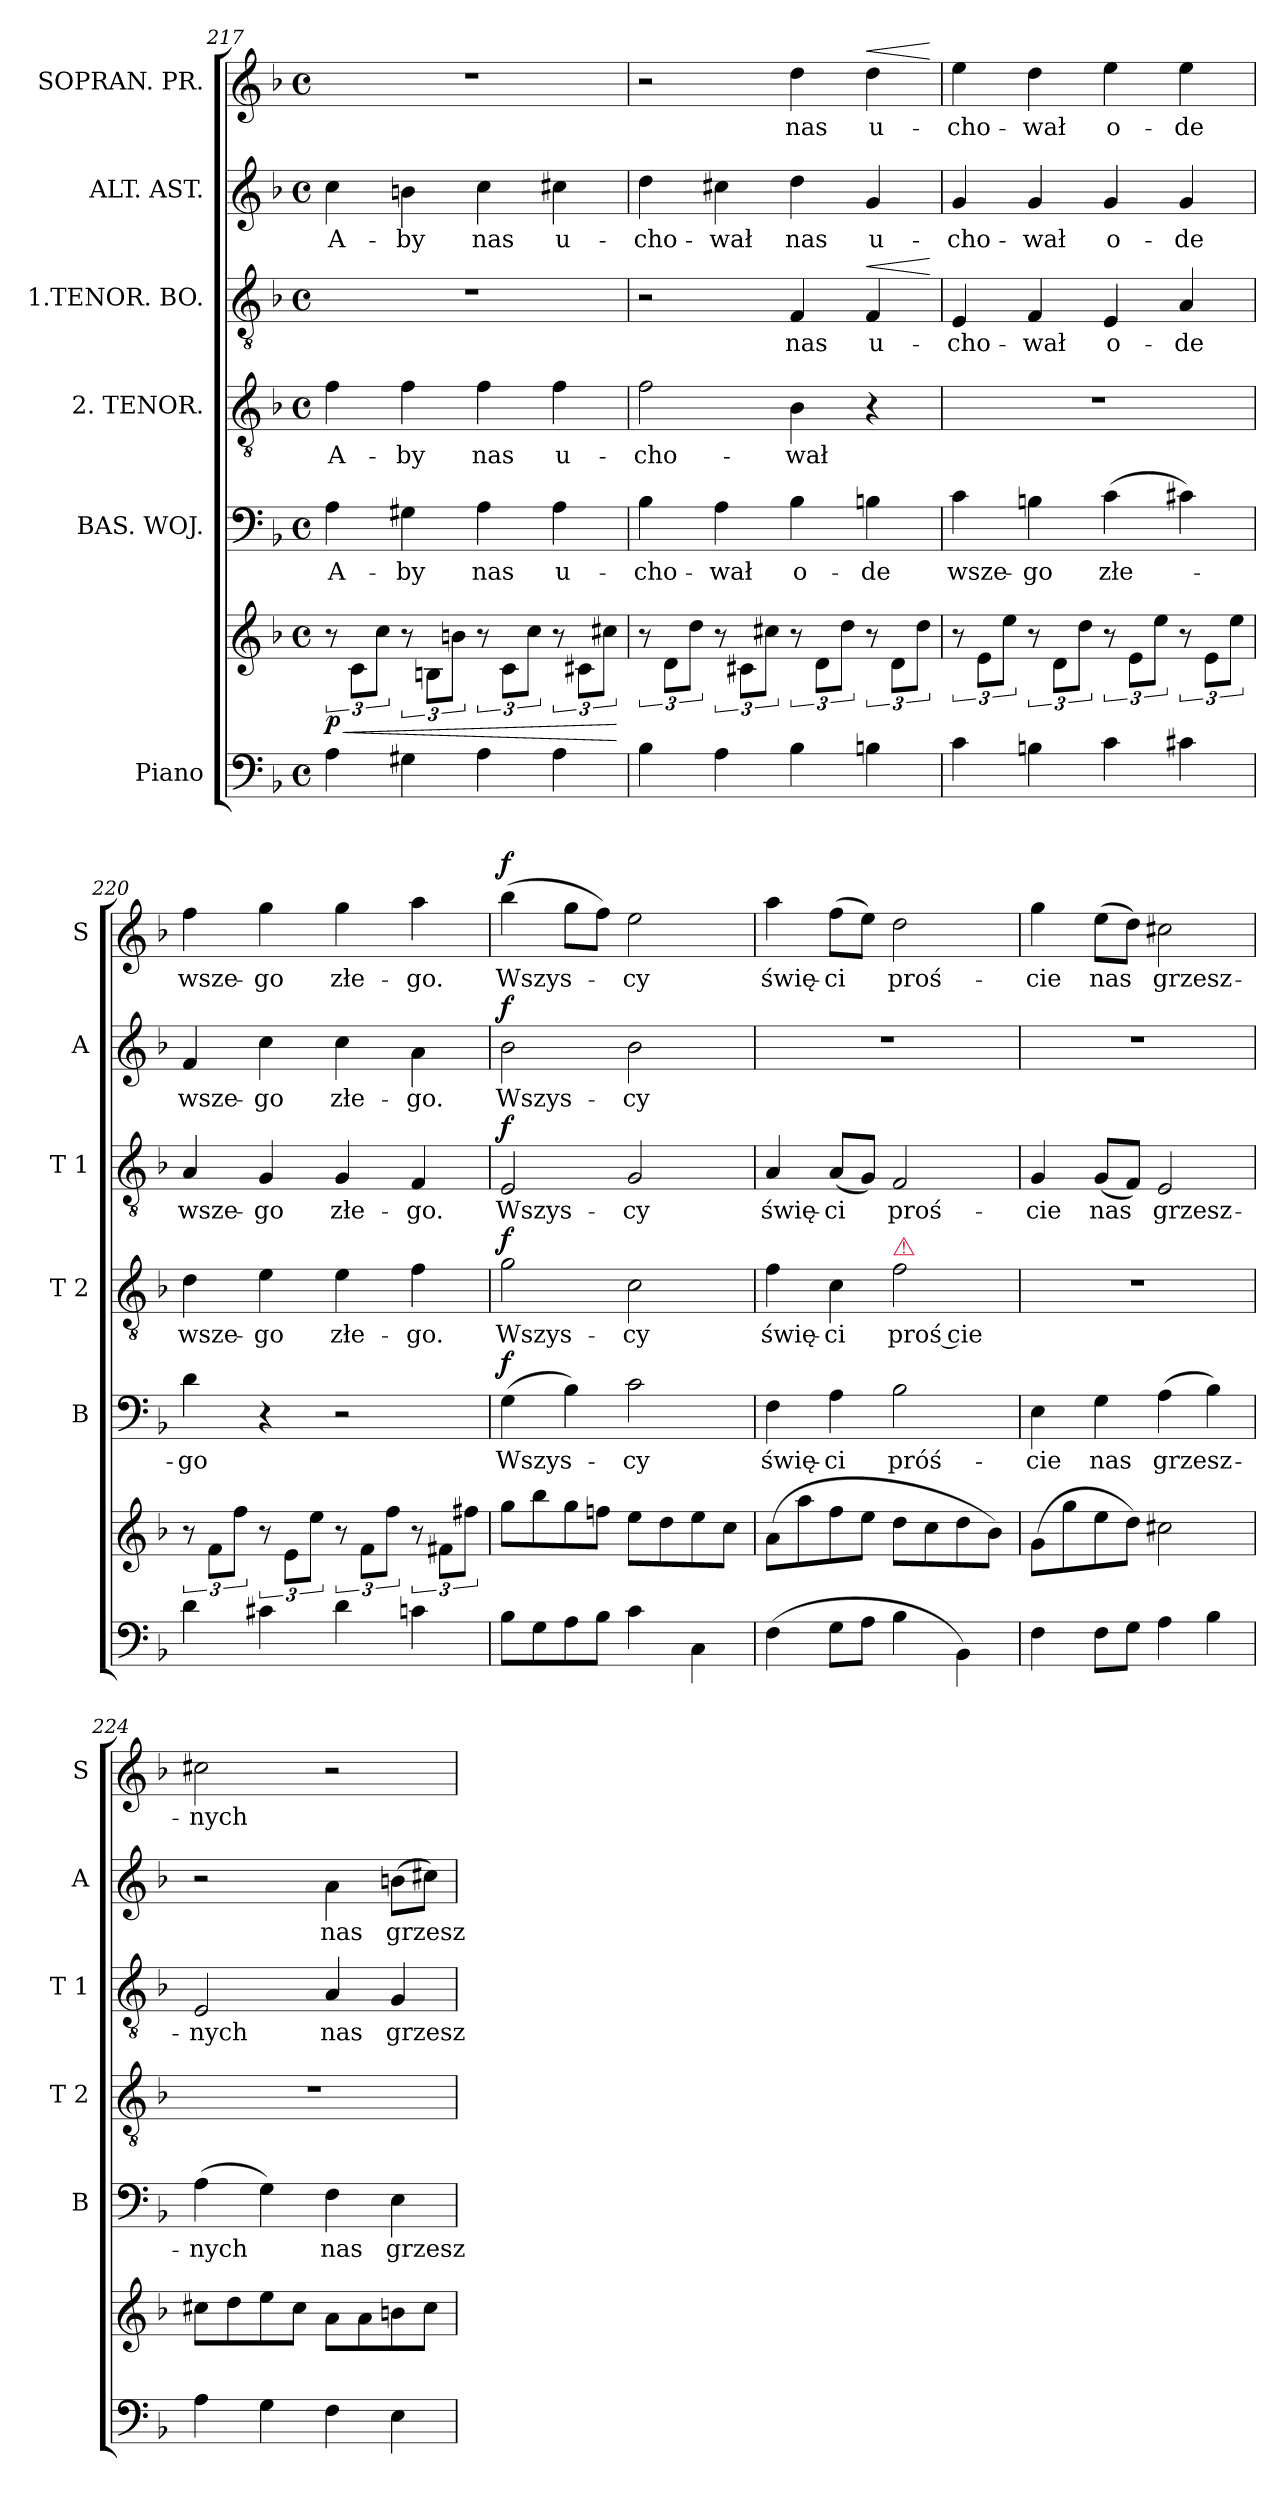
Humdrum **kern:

**kern	**kern	**dynam	**kern	**text	**dynam	**kern	**text	**dynam	**kern	**text	**dynam	**kern	**text	**dynam	**kern	**text	**dynam
*part6	*part6	*part6	*part5	*part5	*part5	*part4	*part4	*part4	*part3	*part3	*part3	*part2	*part2	*part2	*part1	*part1	*part1
*staff7	*staff6	*staff6/7	*staff5	*staff5	*staff5	*staff4	*staff4	*staff4	*staff3	*staff3	*staff3	*staff2	*staff2	*staff2	*staff1	*staff1	*staff1
*I"Piano	*	*	*I"BAS. WOJ.	*	*	*I"2. TENOR.	*	*	*I"1.TENOR. BO.	*	*	*I"ALT. AST.	*	*	*I"SOPRAN. PR.	*	*
*	*	*	*I'B	*	*	*I'T 2	*	*	*I'T 1	*	*	*I'A	*	*	*I'S	*	*
*clefF4	*clefG2	*	*clefF4	*	*	*clefGv2	*	*	*clefGv2	*	*	*clefG2	*	*	*clefG2	*	*
*k[b-]	*k[b-]	*	*k[b-]	*	*	*k[b-]	*	*	*k[b-]	*	*	*k[b-]	*	*	*k[b-]	*	*
*d:	*d:	*	*d:	*	*	*d:	*	*	*d:	*	*	*d:	*	*	*d:	*	*
*M4/4	*M4/4	*	*M4/4	*	*	*M4/4	*	*	*M4/4	*	*	*M4/4	*	*	*M4/4	*	*
*met(c)	*met(c)	*	*met(c)	*	*	*met(c)	*	*	*met(c)	*	*	*met(c)	*	*	*met(c)	*	*
=217	=217	=217	=217	=217	=217	=217	=217	=217	=217	=217	=217	=217	=217	=217	=217	=217	=217
4A\	12r	< p	4A\	A-	.	4f\	A-	.	1r	.	.	4cc\	A-	.	1r	.	.
.	12c\L	.	.	.	.	.	.	.	.	.	.	.	.	.	.	.	.
.	12cc\J	.	.	.	.	.	.	.	.	.	.	.	.	.	.	.	.
4G#X\	12r	.	4G#X\	-by	.	4f\	-by	.	.	.	.	4bn\	-by	.	.	.	.
.	12Bn\L	.	.	.	.	.	.	.	.	.	.	.	.	.	.	.	.
.	12bn\J	.	.	.	.	.	.	.	.	.	.	.	.	.	.	.	.
4A\	12r	.	4A\	nas	.	4f\	nas	.	.	.	.	4cc\	nas	.	.	.	.
.	12c\L	.	.	.	.	.	.	.	.	.	.	.	.	.	.	.	.
.	12cc\J	.	.	.	.	.	.	.	.	.	.	.	.	.	.	.	.
4A\	12r	.	4A\	u-	.	4f\	u-	.	.	.	.	4cc#X\	u-	.	.	.	.
.	12c#X\L	.	.	.	.	.	.	.	.	.	.	.	.	.	.	.	.
.	12cc#X\J	.	.	.	.	.	.	.	.	.	.	.	.	.	.	.	.
.	.	[	.	.	.	.	.	.	.	.	.	.	.	.	.	.	.
=218	=218	=218	=218	=218	=218	=218	=218	=218	=218	=218	=218	=218	=218	=218	=218	=218	=218
4B-\	12r	.	4B-\	-cho-	.	2f\	-cho-	.	2r	.	.	4dd\	-cho-	.	2r	.	.
.	12d\L	.	.	.	.	.	.	.	.	.	.	.	.	.	.	.	.
.	12dd\J	.	.	.	.	.	.	.	.	.	.	.	.	.	.	.	.
4A\	12r	.	4A\	-wał	.	.	.	.	.	.	.	4cc#X\	-wał	.	.	.	.
.	12c#X\L	.	.	.	.	.	.	.	.	.	.	.	.	.	.	.	.
.	12cc#X\J	.	.	.	.	.	.	.	.	.	.	.	.	.	.	.	.
4B-\	12r	.	4B-\	o-	.	4B-\	-wał	.	4F/	nas	.	4dd\	nas	.	4dd\	nas	.
.	12d\L	.	.	.	.	.	.	.	.	.	.	.	.	.	.	.	.
.	12dd\J	.	.	.	.	.	.	.	.	.	.	.	.	.	.	.	.
!	!	!	!	!	!	!	!	!	!	!	!LO:HP:a	!	!	!	!	!	!LO:HP:a
4Bn\	12r	.	4Bn\	-de	.	4r	.	.	4F/	u-	<	4g/	u-	.	4dd\	u-	<
.	12d\L	.	.	.	.	.	.	.	.	.	.	.	.	.	.	.	.
.	12dd\J	.	.	.	.	.	.	.	.	.	.	.	.	.	.	.	.
.	.	.	.	.	.	.	.	.	.	.	[	.	.	.	.	.	[
=219	=219	=219	=219	=219	=219	=219	=219	=219	=219	=219	=219	=219	=219	=219	=219	=219	=219
4c\	12r	.	4c\	wsze-	.	1r	.	.	4E/	-cho-	.	4g/	-cho-	.	4ee\	-cho-	.
.	12e\L	.	.	.	.	.	.	.	.	.	.	.	.	.	.	.	.
.	12ee\J	.	.	.	.	.	.	.	.	.	.	.	.	.	.	.	.
4Bn\	12r	.	4Bn\	-go	.	.	.	.	4F/	-wał	.	4g/	-wał	.	4dd\	-wał	.
.	12d\L	.	.	.	.	.	.	.	.	.	.	.	.	.	.	.	.
.	12dd\J	.	.	.	.	.	.	.	.	.	.	.	.	.	.	.	.
4c\	12r	.	(4c\	złe-	.	.	.	.	4E/	o-	.	4g/	o-	.	4ee\	o-	.
.	12e\L	.	.	.	.	.	.	.	.	.	.	.	.	.	.	.	.
.	12ee\J	.	.	.	.	.	.	.	.	.	.	.	.	.	.	.	.
4c#X\	12r	.	4c#X\)	.	.	.	.	.	4A/	-de	.	4g/	-de	.	4ee\	-de	.
.	12e\L	.	.	.	.	.	.	.	.	.	.	.	.	.	.	.	.
.	12ee\J	.	.	.	.	.	.	.	.	.	.	.	.	.	.	.	.
=220	=220	=220	=220	=220	=220	=220	=220	=220	=220	=220	=220	=220	=220	=220	=220	=220	=220
4d\	12r	.	4d\	-go	.	4d\	wsze-	.	4A/	wsze-	.	4f/	wsze-	.	4ff\	wsze-	.
.	12f\L	.	.	.	.	.	.	.	.	.	.	.	.	.	.	.	.
.	12ff\J	.	.	.	.	.	.	.	.	.	.	.	.	.	.	.	.
4c#X\	12r	.	4r	.	.	4e\	-go	.	4G/	-go	.	4cc\	-go	.	4gg\	-go	.
.	12e\L	.	.	.	.	.	.	.	.	.	.	.	.	.	.	.	.
.	12ee\J	.	.	.	.	.	.	.	.	.	.	.	.	.	.	.	.
4d\	12r	.	2r	.	.	4e\	złe-	.	4G/	złe-	.	4cc\	złe-	.	4gg\	złe-	.
.	12f\L	.	.	.	.	.	.	.	.	.	.	.	.	.	.	.	.
.	12ff\J	.	.	.	.	.	.	.	.	.	.	.	.	.	.	.	.
4cn\	12r	.	.	.	.	4f\	-go.	.	4F/	-go.	.	4a\	-go.	.	4aa\	-go.	.
.	12f#X\L	.	.	.	.	.	.	.	.	.	.	.	.	.	.	.	.
.	12ff#X\J	.	.	.	.	.	.	.	.	.	.	.	.	.	.	.	.
=221	=221	=221	=221	=221	=221	=221	=221	=221	=221	=221	=221	=221	=221	=221	=221	=221	=221
!	!	!	!	!	!LO:DY:a	!	!	!LO:DY:a	!	!	!LO:DY:a	!	!	!LO:DY:a	!	!	!LO:DY:a
8B-\L	8gg\L	.	(4G\	Wszys-	f	2g\	Wszys-	f	2E/	Wszys-	f	2b-\	Wszys-	f	(4bb-\	Wszys-	f
8G\	8bb-\	.	.	.	.	.	.	.	.	.	.	.	.	.	.	.	.
8A\	8gg\	.	4B-\)	.	.	.	.	.	.	.	.	.	.	.	8gg\L	.	.
8B-\J	8ffn\J	.	.	.	.	.	.	.	.	.	.	.	.	.	8ff\J)	.	.
4c\	8ee\L	.	2c\	-cy	.	2c\	-cy	.	2G/	-cy	.	2b-\	-cy	.	2ee\	-cy	.
.	8dd\	.	.	.	.	.	.	.	.	.	.	.	.	.	.	.	.
4C\	8ee\	.	.	.	.	.	.	.	.	.	.	.	.	.	.	.	.
.	8cc\J	.	.	.	.	.	.	.	.	.	.	.	.	.	.	.	.
=222	=222	=222	=222	=222	=222	=222	=222	=222	=222	=222	=222	=222	=222	=222	=222	=222	=222
(4F\	(8a\L	.	4F\	świę-	.	4f\	świę-	.	4A/	świę-	.	1r	.	.	4aa\	świę-	.
.	8aa\	.	.	.	.	.	.	.	.	.	.	.	.	.	.	.	.
8G\L	8ff\	.	4A\	-ci	.	4c\	-ci	.	(8A/L	-ci	.	.	.	.	(8ff\L	-ci	.
8A\J	8ee\J	.	.	.	.	.	.	.	8G/J)	.	.	.	.	.	8ee\J)	.	.
!	!	!	!	!	!	!LO:TX:a:color=crimson:t=⚠	!	!	!	!	!	!	!	!	!	!	!
4B-\	8dd\L	.	2B-\	próś-	.	2f\	proś cie	.	2F/	proś-	.	.	.	.	2dd\	proś-	.
.	8cc\	.	.	.	.	.	.	.	.	.	.	.	.	.	.	.	.
4BB-\)	8dd\	.	.	.	.	.	.	.	.	.	.	.	.	.	.	.	.
.	8b-\J)	.	.	.	.	.	.	.	.	.	.	.	.	.	.	.	.
=223	=223	=223	=223	=223	=223	=223	=223	=223	=223	=223	=223	=223	=223	=223	=223	=223	=223
4F\	(8g\L	.	4E\	-cie	.	1r	.	.	4G/	-cie	.	1r	.	.	4gg\	-cie	.
.	8gg\	.	.	.	.	.	.	.	.	.	.	.	.	.	.	.	.
8F\L	8ee\	.	4G\	nas	.	.	.	.	(8G/L	nas	.	.	.	.	(8ee\L	nas	.
8G\J	8dd\J)	.	.	.	.	.	.	.	8F/J)	.	.	.	.	.	8dd\J)	.	.
4A\	2cc#X\	.	(4A\	grzesz-	.	.	.	.	2E/	grzesz-	.	.	.	.	2cc#X\	grzesz-	.
4B-\	.	.	4B-\)	.	.	.	.	.	.	.	.	.	.	.	.	.	.
=224	=224	=224	=224	=224	=224	=224	=224	=224	=224	=224	=224	=224	=224	=224	=224	=224	=224
4A\	8cc#X\L	.	(4A\	-nych	.	1r	.	.	2E/	-nych	.	2r	.	.	2cc#X\	-nych	.
.	8dd\	.	.	.	.	.	.	.	.	.	.	.	.	.	.	.	.
4G\	8ee\	.	4G\)	.	.	.	.	.	.	.	.	.	.	.	.	.	.
.	8cc#\J	.	.	.	.	.	.	.	.	.	.	.	.	.	.	.	.
4F\	8a\L	.	4F\	nas	.	.	.	.	4A/	nas	.	4a\	nas	.	2r	.	.
.	8a\	.	.	.	.	.	.	.	.	.	.	.	.	.	.	.	.
4E\	8bn\	.	4E\	grzesz-	.	.	.	.	4G/	grzesz-	.	(8bn\L	grzesz-	.	.	.	.
.	8cc#\J	.	.	.	.	.	.	.	.	.	.	8cc#X\J)	.	.	.	.	.
=	=	=	=	=	=	=	=	=	=	=	=	=	=	=	=	=	=
*-	*-	*-	*-	*-	*-	*-	*-	*-	*-	*-	*-	*-	*-	*-	*-	*-	*-
